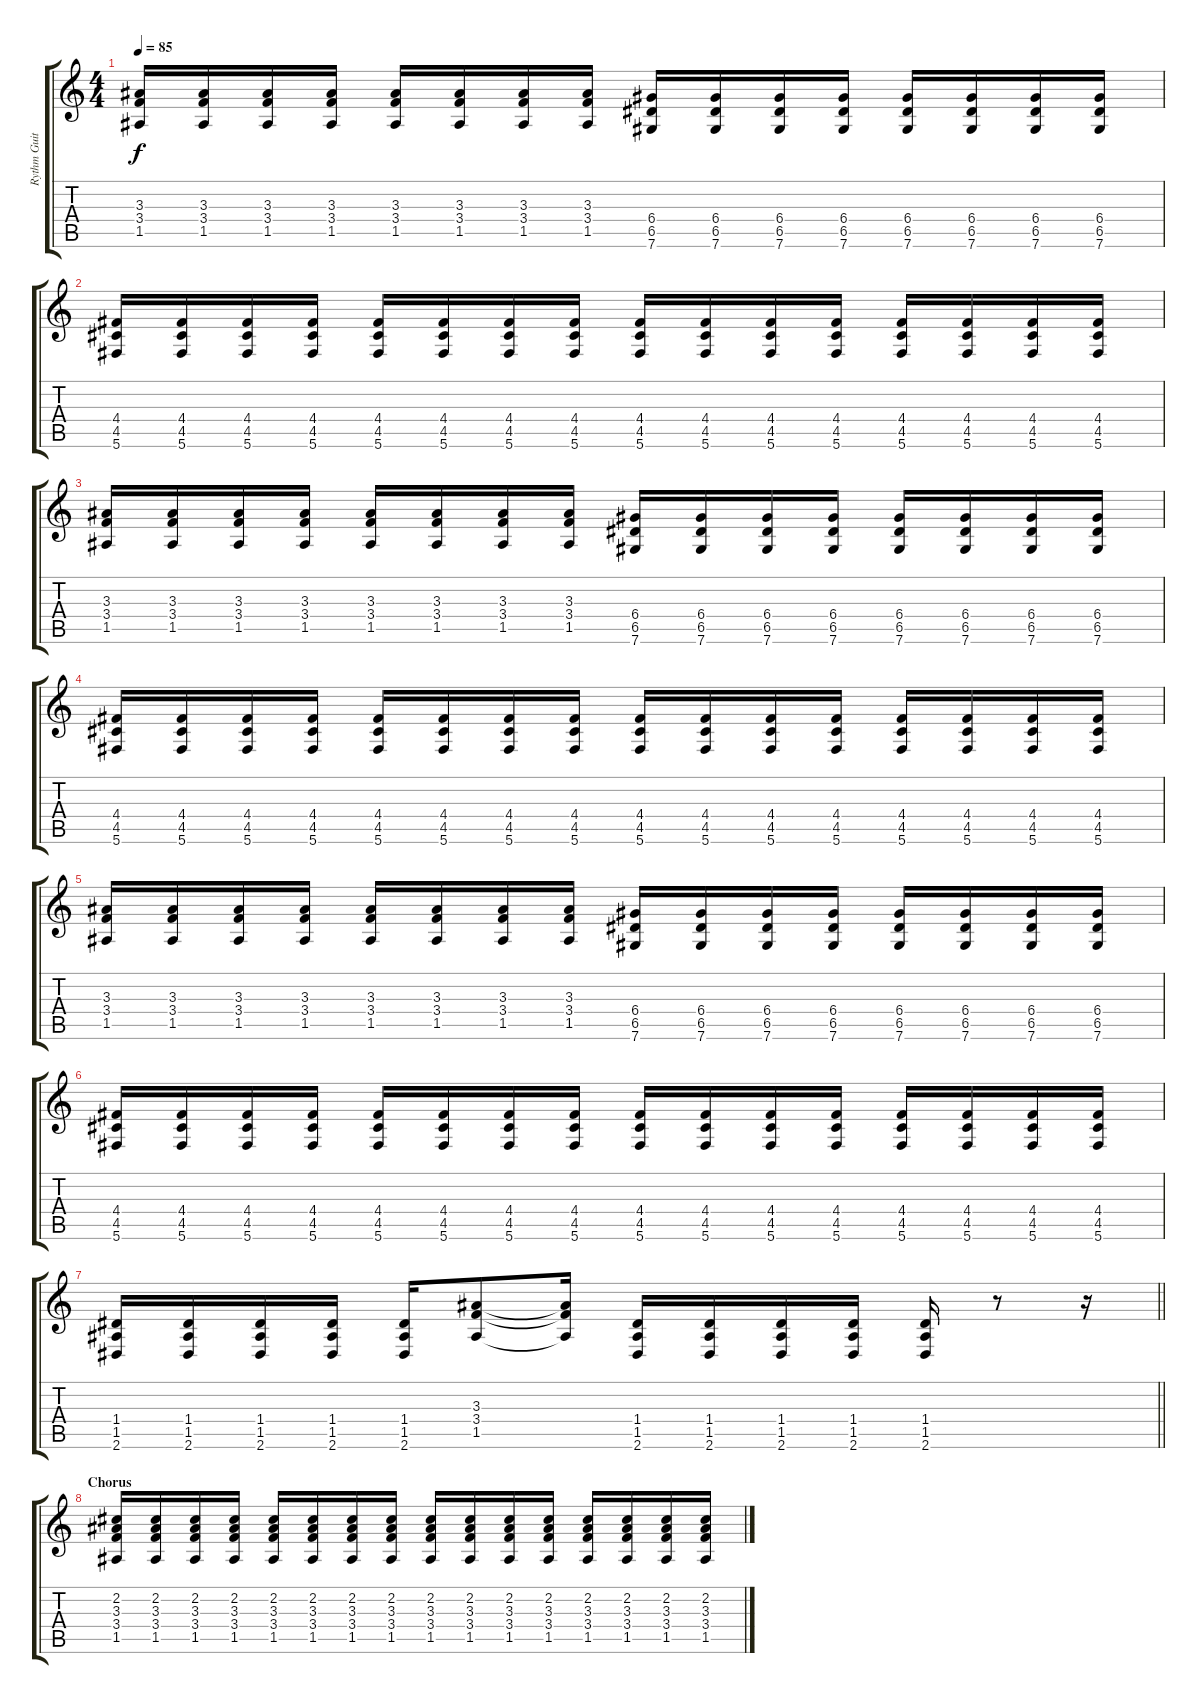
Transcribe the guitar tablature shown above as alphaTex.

\track ("Rythm Guitar" "Rythm Guit") {instrument distortionguitar}
\staff {score tabs}
\tuning (E4 B3 G3 D3 A2 Db2) {hide}
\ts (4 4)
\tempo 85
\clef g2
\ks c
(3.3 3.4 1.5).16{dy f} (3.3 3.4 1.5).16 (3.3 3.4 1.5).16 (3.3 3.4 1.5).16 (3.3 3.4 1.5).16 (3.3 3.4 1.5).16 (3.3 3.4 1.5).16 (3.3 3.4 1.5).16 (6.4 6.5 7.6).16 (6.4 6.5 7.6).16 (6.4 6.5 7.6).16 (6.4 6.5 7.6).16 (6.4 6.5 7.6).16 (6.4 6.5 7.6).16 (6.4 6.5 7.6).16 (6.4 6.5 7.6).16 |
(4.4 4.5 5.6).16 (4.4 4.5 5.6).16 (4.4 4.5 5.6).16 (4.4 4.5 5.6).16 (4.4 4.5 5.6).16 (4.4 4.5 5.6).16 (4.4 4.5 5.6).16 (4.4 4.5 5.6).16 (4.4 4.5 5.6).16 (4.4 4.5 5.6).16 (4.4 4.5 5.6).16 (4.4 4.5 5.6).16 (4.4 4.5 5.6).16 (4.4 4.5 5.6).16 (4.4 4.5 5.6).16 (4.4 4.5 5.6).16 |
(3.3 3.4 1.5).16 (3.3 3.4 1.5).16 (3.3 3.4 1.5).16 (3.3 3.4 1.5).16 (3.3 3.4 1.5).16 (3.3 3.4 1.5).16 (3.3 3.4 1.5).16 (3.3 3.4 1.5).16 (6.4 6.5 7.6).16 (6.4 6.5 7.6).16 (6.4 6.5 7.6).16 (6.4 6.5 7.6).16 (6.4 6.5 7.6).16 (6.4 6.5 7.6).16 (6.4 6.5 7.6).16 (6.4 6.5 7.6).16 |
(4.4 4.5 5.6).16 (4.4 4.5 5.6).16 (4.4 4.5 5.6).16 (4.4 4.5 5.6).16 (4.4 4.5 5.6).16 (4.4 4.5 5.6).16 (4.4 4.5 5.6).16 (4.4 4.5 5.6).16 (4.4 4.5 5.6).16 (4.4 4.5 5.6).16 (4.4 4.5 5.6).16 (4.4 4.5 5.6).16 (4.4 4.5 5.6).16 (4.4 4.5 5.6).16 (4.4 4.5 5.6).16 (4.4 4.5 5.6).16 |
(3.3 3.4 1.5).16 (3.3 3.4 1.5).16 (3.3 3.4 1.5).16 (3.3 3.4 1.5).16 (3.3 3.4 1.5).16 (3.3 3.4 1.5).16 (3.3 3.4 1.5).16 (3.3 3.4 1.5).16 (6.4 6.5 7.6).16 (6.4 6.5 7.6).16 (6.4 6.5 7.6).16 (6.4 6.5 7.6).16 (6.4 6.5 7.6).16 (6.4 6.5 7.6).16 (6.4 6.5 7.6).16 (6.4 6.5 7.6).16 |
(4.4 4.5 5.6).16 (4.4 4.5 5.6).16 (4.4 4.5 5.6).16 (4.4 4.5 5.6).16 (4.4 4.5 5.6).16 (4.4 4.5 5.6).16 (4.4 4.5 5.6).16 (4.4 4.5 5.6).16 (4.4 4.5 5.6).16 (4.4 4.5 5.6).16 (4.4 4.5 5.6).16 (4.4 4.5 5.6).16 (4.4 4.5 5.6).16 (4.4 4.5 5.6).16 (4.4 4.5 5.6).16 (4.4 4.5 5.6).16 |
\barLineRight lightlight
(1.4 1.5 2.6).16 (1.4 1.5 2.6).16 (1.4 1.5 2.6).16 (1.4 1.5 2.6).16 (1.4 1.5 2.6).16 (3.3 3.4 1.5).8 (3.3{t} 3.4{t} 1.5{t}).16 (1.4 1.5 2.6).16 (1.4 1.5 2.6).16 (1.4 1.5 2.6).16 (1.4 1.5 2.6).16 (1.4 1.5 2.6).16 r.8 r.16 |
\section ("" "Chorus")
(2.2 3.3 3.4 1.5).16{instrument distortionguitar} (2.2 3.3 3.4 1.5).16 (2.2 3.3 3.4 1.5).16 (2.2 3.3 3.4 1.5).16 (2.2 3.3 3.4 1.5).16 (2.2 3.3 3.4 1.5).16 (2.2 3.3 3.4 1.5).16 (2.2 3.3 3.4 1.5).16 (2.2 3.3 3.4 1.5).16 (2.2 3.3 3.4 1.5).16 (2.2 3.3 3.4 1.5).16 (2.2 3.3 3.4 1.5).16 (2.2 3.3 3.4 1.5).16 (2.2 3.3 3.4 1.5).16 (2.2 3.3 3.4 1.5).16 (2.2 3.3 3.4 1.5).16
